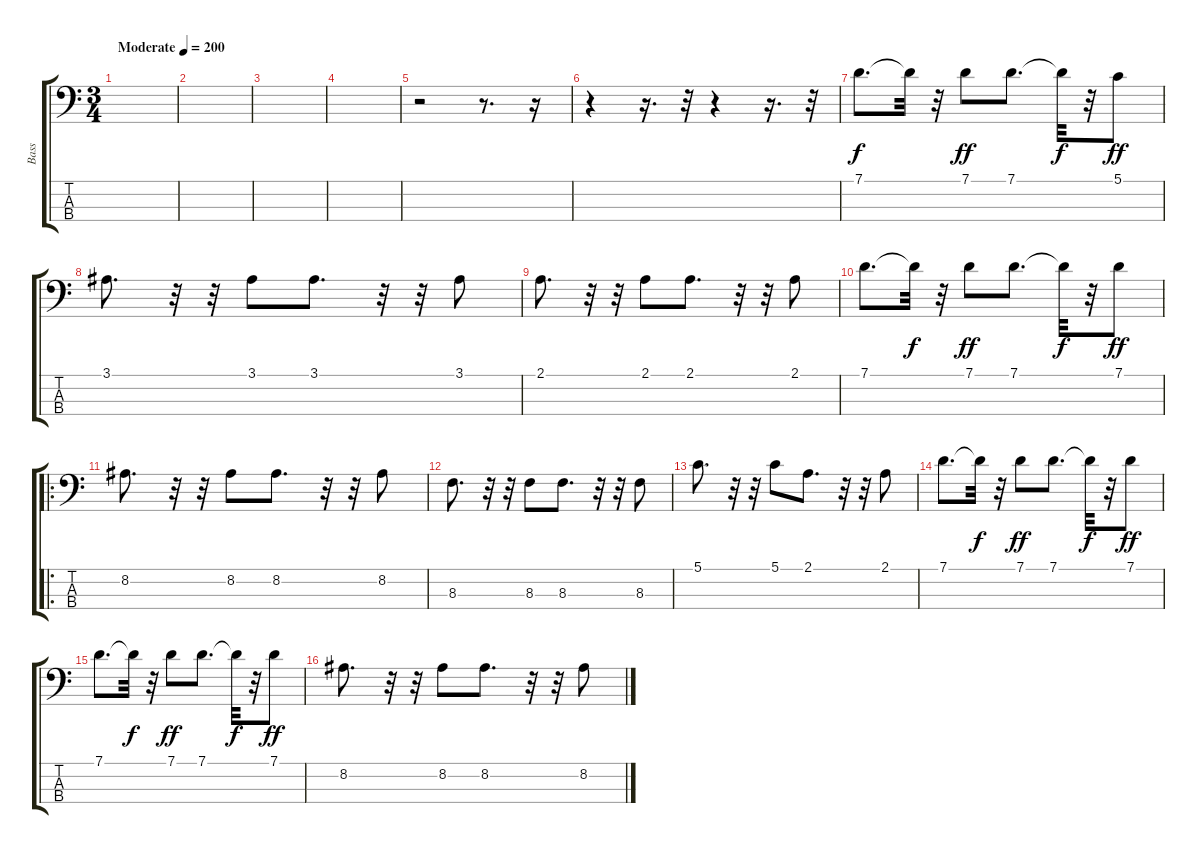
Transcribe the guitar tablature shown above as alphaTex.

\track ("Bass" "Bass") {instrument electricbassfinger}
\staff {score tabs}
\tuning (G2 D2 A1 E1) {hide}
\ts (3 4)
\tempo (200 "Moderate")
\clef f4
\ks c
|
|
|
|
r.2 r.8{d} r.16 |
r.4 r.16{d} r.32 r.4 r.16{d} r.32 |
7.1.8{d} 7.1{t}.32{dy f} r.32 7.1.8{dy ff} 7.1.8{d} 7.1{t}.32{dy f} r.32 5.1.8{dy ff} |
3.1.8{d} r.32 r.32 3.1.8 3.1.8{d} r.32 r.32 3.1.8 |
2.1.8{d} r.32 r.32 2.1.8 2.1.8{d} r.32 r.32 2.1.8 |
7.1.8{d} 7.1{t}.32{dy f} r.32 7.1.8{dy ff} 7.1.8{d} 7.1{t}.32{dy f} r.32 7.1.8{dy ff} |
\ro
8.2.8{d} r.32 r.32 8.2.8 8.2.8{d} r.32 r.32 8.2.8 |
8.3.8{d} r.32 r.32 8.3.8 8.3.8{d} r.32 r.32 8.3.8 |
5.1.8{d} r.32 r.32 5.1.8 2.1.8{d} r.32 r.32 2.1.8 |
7.1.8{d} 7.1{t}.32{dy f} r.32 7.1.8{dy ff} 7.1.8{d} 7.1{t}.32{dy f} r.32 7.1.8{dy ff} |
7.1.8{d} 7.1{t}.32{dy f} r.32 7.1.8{dy ff} 7.1.8{d} 7.1{t}.32{dy f} r.32 7.1.8{dy ff} |
8.2.8{d} r.32 r.32 8.2.8 8.2.8{d} r.32 r.32 8.2.8
